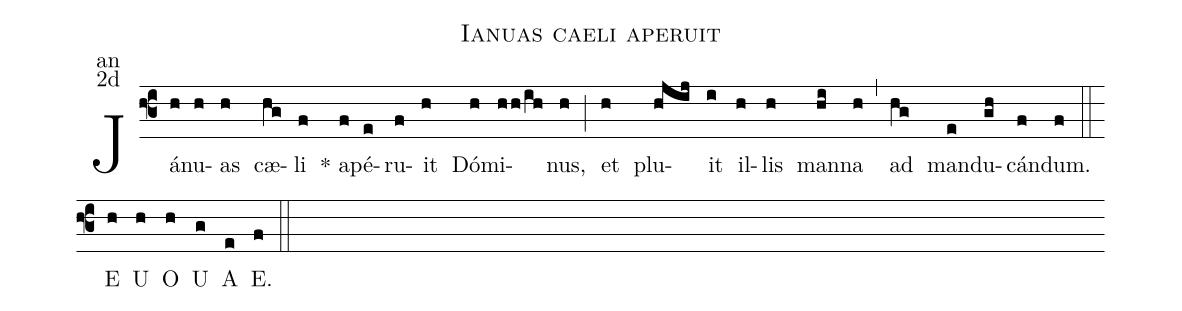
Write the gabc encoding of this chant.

name:Ianuas caeli aperuit;
office-part:an;
mode:2d;
%%
(f3) Já(h)nu(h)as(h) cæ(hg)li(f) <sp>*</sp> a(f)pé(e)ru(f)it(h)  Dó(h)mi(hh/ih)nus,(h) (;) et(h) plu(hjij)it(i) il(h)lis(h) man(hi)na(h) (,) ad(hg) man(e)du(gh)cán(f)dum.(f) (::)
<eu>E(h) U(h) O(h) U(g) A(e) E.(f) </eu>(::)
